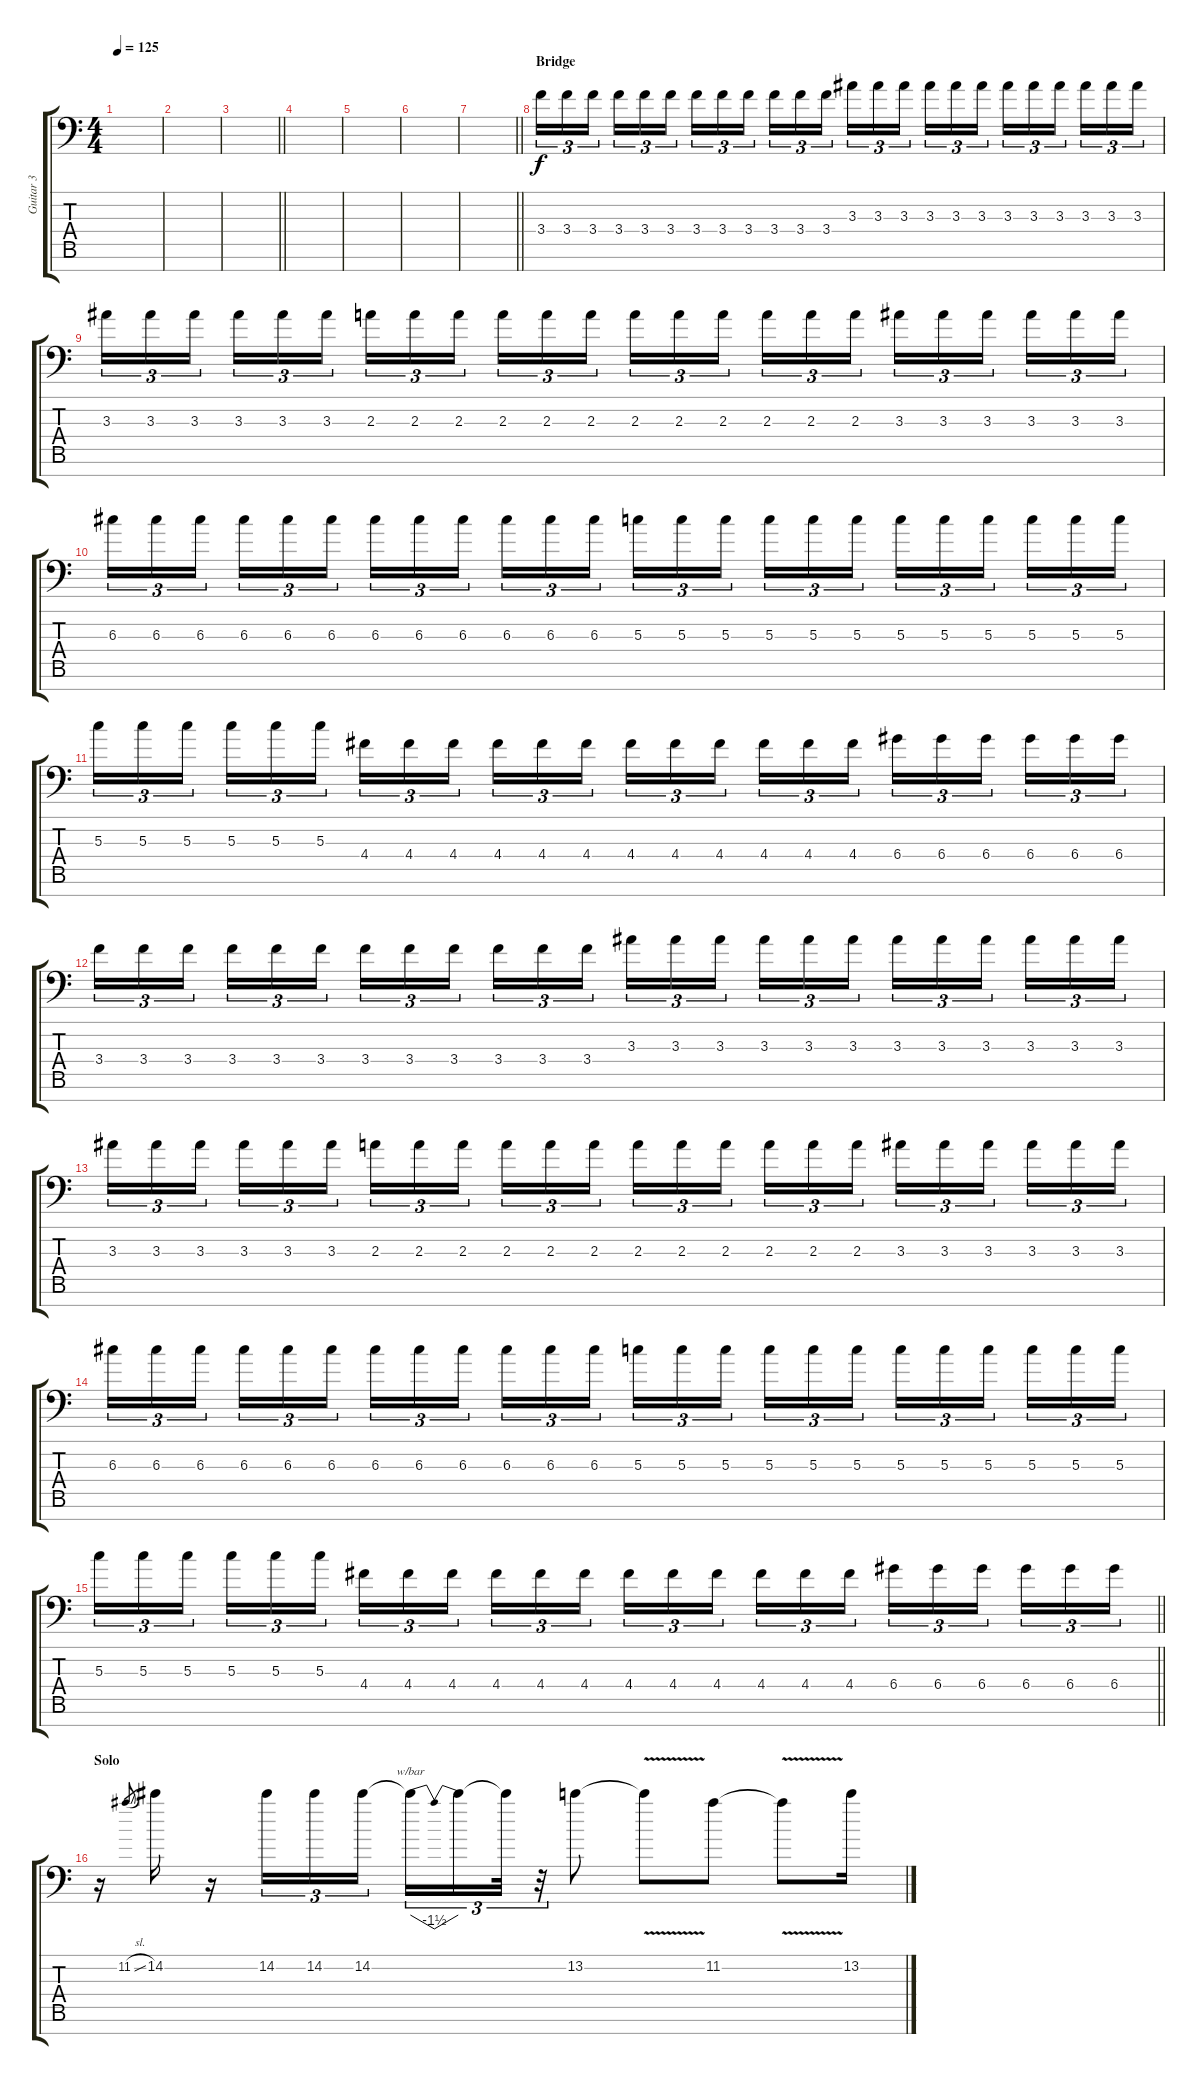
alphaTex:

\track ("Guitar 3" "Guitar 3") {instrument overdrivenguitar}
\staff {score tabs}
\tuning (E4 B3 G3 D3 A2 E2 A1) {hide}
\ts (4 4)
\tempo 125
\clef f4
\ks c
|
|
\barLineRight lightlight
|
|
|
|
\barLineRight lightlight
|
\section ("" "Bridge")
3.4.16{tu (3 2)} 3.4.16{tu (3 2)} 3.4.16{tu (3 2) beam splitsecondary} 3.4.16{tu (3 2)} 3.4.16{tu (3 2)} 3.4.16{tu (3 2)} 3.4.16{tu (3 2)} 3.4.16{tu (3 2)} 3.4.16{tu (3 2) beam splitsecondary} 3.4.16{tu (3 2)} 3.4.16{tu (3 2)} 3.4.16{tu (3 2)} 3.3.16{tu (3 2)} 3.3.16{tu (3 2)} 3.3.16{tu (3 2) beam splitsecondary} 3.3.16{tu (3 2)} 3.3.16{tu (3 2)} 3.3.16{tu (3 2)} 3.3.16{tu (3 2)} 3.3.16{tu (3 2)} 3.3.16{tu (3 2) beam splitsecondary} 3.3.16{tu (3 2)} 3.3.16{tu (3 2)} 3.3.16{tu (3 2)} |
3.3.16{tu (3 2)} 3.3.16{tu (3 2)} 3.3.16{tu (3 2) beam splitsecondary} 3.3.16{tu (3 2)} 3.3.16{tu (3 2)} 3.3.16{tu (3 2)} 2.3.16{tu (3 2)} 2.3.16{tu (3 2)} 2.3.16{tu (3 2) beam splitsecondary} 2.3.16{tu (3 2)} 2.3.16{tu (3 2)} 2.3.16{tu (3 2)} 2.3.16{tu (3 2)} 2.3.16{tu (3 2)} 2.3.16{tu (3 2) beam splitsecondary} 2.3.16{tu (3 2)} 2.3.16{tu (3 2)} 2.3.16{tu (3 2)} 3.3.16{tu (3 2)} 3.3.16{tu (3 2)} 3.3.16{tu (3 2) beam splitsecondary} 3.3.16{tu (3 2)} 3.3.16{tu (3 2)} 3.3.16{tu (3 2)} |
6.3.16{tu (3 2)} 6.3.16{tu (3 2)} 6.3.16{tu (3 2) beam splitsecondary} 6.3.16{tu (3 2)} 6.3.16{tu (3 2)} 6.3.16{tu (3 2)} 6.3.16{tu (3 2)} 6.3.16{tu (3 2)} 6.3.16{tu (3 2) beam splitsecondary} 6.3.16{tu (3 2)} 6.3.16{tu (3 2)} 6.3.16{tu (3 2)} 5.3.16{tu (3 2)} 5.3.16{tu (3 2)} 5.3.16{tu (3 2) beam splitsecondary} 5.3.16{tu (3 2)} 5.3.16{tu (3 2)} 5.3.16{tu (3 2)} 5.3.16{tu (3 2)} 5.3.16{tu (3 2)} 5.3.16{tu (3 2) beam splitsecondary} 5.3.16{tu (3 2)} 5.3.16{tu (3 2)} 5.3.16{tu (3 2)} |
5.3.16{tu (3 2)} 5.3.16{tu (3 2)} 5.3.16{tu (3 2) beam splitsecondary} 5.3.16{tu (3 2)} 5.3.16{tu (3 2)} 5.3.16{tu (3 2)} 4.4.16{tu (3 2)} 4.4.16{tu (3 2)} 4.4.16{tu (3 2) beam splitsecondary} 4.4.16{tu (3 2)} 4.4.16{tu (3 2)} 4.4.16{tu (3 2)} 4.4.16{tu (3 2)} 4.4.16{tu (3 2)} 4.4.16{tu (3 2) beam splitsecondary} 4.4.16{tu (3 2)} 4.4.16{tu (3 2)} 4.4.16{tu (3 2)} 6.4.16{tu (3 2)} 6.4.16{tu (3 2)} 6.4.16{tu (3 2) beam splitsecondary} 6.4.16{tu (3 2)} 6.4.16{tu (3 2)} 6.4.16{tu (3 2)} |
3.4.16{tu (3 2)} 3.4.16{tu (3 2)} 3.4.16{tu (3 2) beam splitsecondary} 3.4.16{tu (3 2)} 3.4.16{tu (3 2)} 3.4.16{tu (3 2)} 3.4.16{tu (3 2)} 3.4.16{tu (3 2)} 3.4.16{tu (3 2) beam splitsecondary} 3.4.16{tu (3 2)} 3.4.16{tu (3 2)} 3.4.16{tu (3 2)} 3.3.16{tu (3 2)} 3.3.16{tu (3 2)} 3.3.16{tu (3 2) beam splitsecondary} 3.3.16{tu (3 2)} 3.3.16{tu (3 2)} 3.3.16{tu (3 2)} 3.3.16{tu (3 2)} 3.3.16{tu (3 2)} 3.3.16{tu (3 2) beam splitsecondary} 3.3.16{tu (3 2)} 3.3.16{tu (3 2)} 3.3.16{tu (3 2)} |
3.3.16{tu (3 2)} 3.3.16{tu (3 2)} 3.3.16{tu (3 2) beam splitsecondary} 3.3.16{tu (3 2)} 3.3.16{tu (3 2)} 3.3.16{tu (3 2)} 2.3.16{tu (3 2)} 2.3.16{tu (3 2)} 2.3.16{tu (3 2) beam splitsecondary} 2.3.16{tu (3 2)} 2.3.16{tu (3 2)} 2.3.16{tu (3 2)} 2.3.16{tu (3 2)} 2.3.16{tu (3 2)} 2.3.16{tu (3 2) beam splitsecondary} 2.3.16{tu (3 2)} 2.3.16{tu (3 2)} 2.3.16{tu (3 2)} 3.3.16{tu (3 2)} 3.3.16{tu (3 2)} 3.3.16{tu (3 2) beam splitsecondary} 3.3.16{tu (3 2)} 3.3.16{tu (3 2)} 3.3.16{tu (3 2)} |
6.3.16{tu (3 2)} 6.3.16{tu (3 2)} 6.3.16{tu (3 2) beam splitsecondary} 6.3.16{tu (3 2)} 6.3.16{tu (3 2)} 6.3.16{tu (3 2)} 6.3.16{tu (3 2)} 6.3.16{tu (3 2)} 6.3.16{tu (3 2) beam splitsecondary} 6.3.16{tu (3 2)} 6.3.16{tu (3 2)} 6.3.16{tu (3 2)} 5.3.16{tu (3 2)} 5.3.16{tu (3 2)} 5.3.16{tu (3 2) beam splitsecondary} 5.3.16{tu (3 2)} 5.3.16{tu (3 2)} 5.3.16{tu (3 2)} 5.3.16{tu (3 2)} 5.3.16{tu (3 2)} 5.3.16{tu (3 2) beam splitsecondary} 5.3.16{tu (3 2)} 5.3.16{tu (3 2)} 5.3.16{tu (3 2)} |
\barLineRight lightlight
5.3.16{tu (3 2)} 5.3.16{tu (3 2)} 5.3.16{tu (3 2) beam splitsecondary} 5.3.16{tu (3 2)} 5.3.16{tu (3 2)} 5.3.16{tu (3 2)} 4.4.16{tu (3 2)} 4.4.16{tu (3 2)} 4.4.16{tu (3 2) beam splitsecondary} 4.4.16{tu (3 2)} 4.4.16{tu (3 2)} 4.4.16{tu (3 2)} 4.4.16{tu (3 2)} 4.4.16{tu (3 2)} 4.4.16{tu (3 2) beam splitsecondary} 4.4.16{tu (3 2)} 4.4.16{tu (3 2)} 4.4.16{tu (3 2)} 6.4.16{tu (3 2)} 6.4.16{tu (3 2)} 6.4.16{tu (3 2) beam splitsecondary} 6.4.16{tu (3 2)} 6.4.16{tu (3 2)} 6.4.16{tu (3 2)} |
\section ("" "Solo")
r.16{volume 10 balance 8} 11.2{sl}.8{gr} 14.2.16 r.16 14.2.16{tu (3 2)} 14.2.16{tu (3 2)} 14.2.16{tu (3 2) beam splitsecondary} 14.2{t}.16{tu (3 2) tbe (dip default 0 0 30 -6 60 0)} 14.2{t}.16{tu (3 2)} 14.2{t}.32{tu (3 2)} r.32{tu (3 2)} 13.2.8 13.2{v t}.8 11.2.8 11.2{v t}.8 13.2.16
